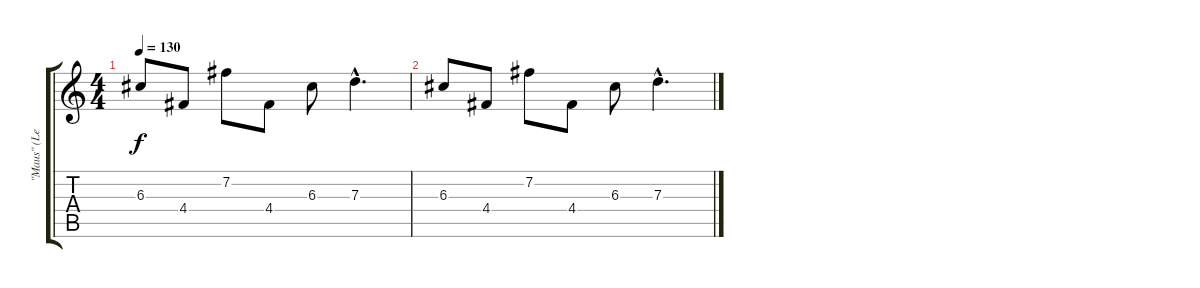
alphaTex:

\track ("\"Maus\" (Lead Guitars)" "\"Maus\" (Le") {instrument distortionguitar}
\staff {score tabs}
\tuning (E4 B3 G3 D3 A2 E2) {hide}
\ts (4 4)
\tempo 130
\clef g2
\ks c
6.3.8{dy f} 4.4.8 7.2.8 4.4.8 6.3.8 7.3{hac}.4{d} |
6.3.8 4.4.8 7.2.8 4.4.8 6.3.8 7.3{hac}.4{d}
